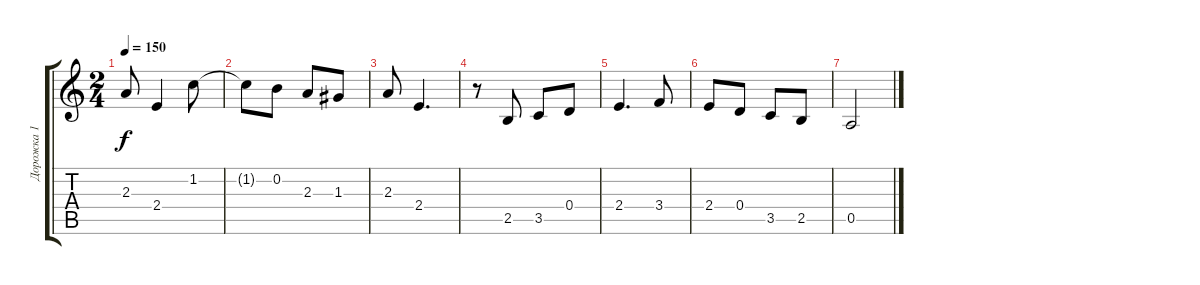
\track ("Дорожка 1" "Дорожка 1") {instrument acousticguitarnylon}
\staff {score tabs}
\tuning (E4 B3 G3 D3 A2 E2) {hide}
\ts (2 4)
\tempo 150
\clef g2
\ks c
2.3.8{dy f} 2.4.4 1.2.8 |
1.2{t}.8 0.2.8 2.3.8 1.3.8 |
2.3.8 2.4.4{d} |
r.8 2.5.8 3.5.8 0.4.8 |
2.4.4{d} 3.4.8 |
2.4.8 0.4.8 3.5.8 2.5.8 |
0.5.2
